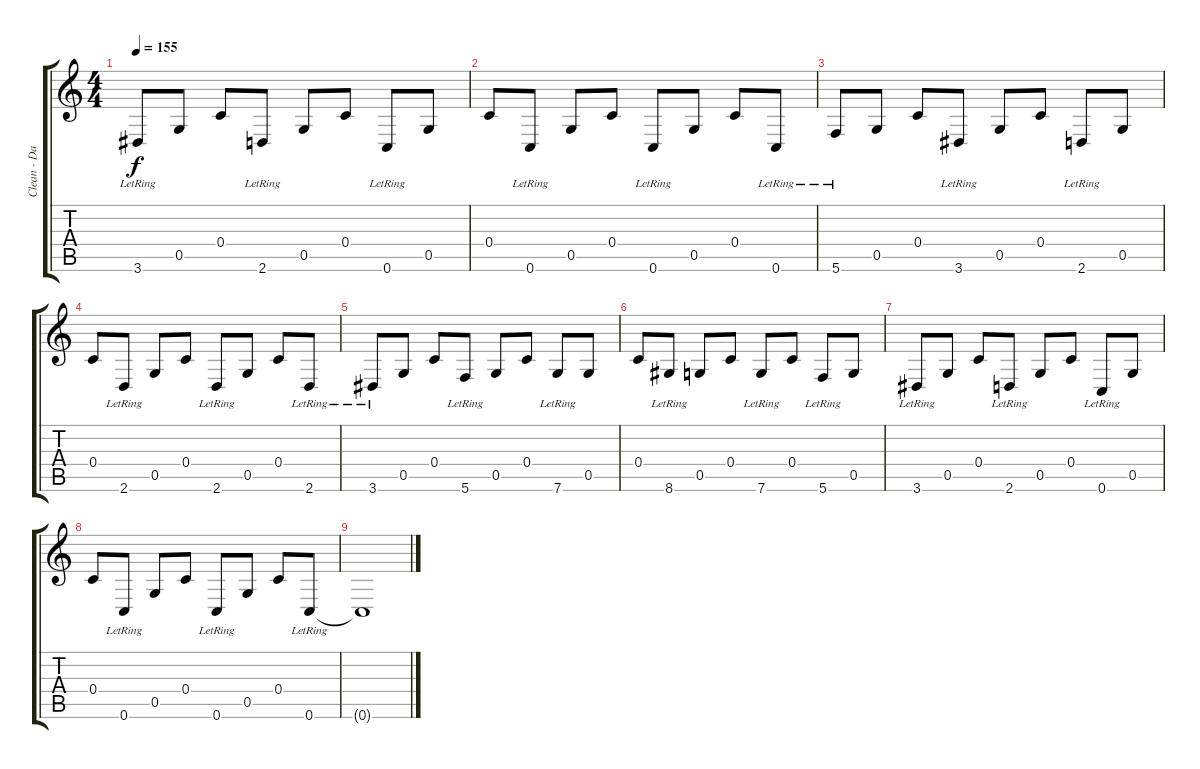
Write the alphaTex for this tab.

\track ("Clean - Daron" "Clean - Da") {instrument electricguitarclean}
\staff {score tabs}
\tuning (D4 A3 F3 C3 G2 C2) {hide}
\ts (4 4)
\tempo 155
\clef g2
\ks c
3.6{lr}.8{dy f} 0.5.8 0.4.8 2.6{lr}.8 0.5.8 0.4.8 0.6{lr}.8 0.5.8 |
0.4.8 0.6{lr}.8 0.5.8 0.4.8 0.6{lr}.8 0.5.8 0.4.8 0.6{lr}.8 |
5.6{lr}.8 0.5.8 0.4.8 3.6{lr}.8 0.5.8 0.4.8 2.6{lr}.8 0.5.8 |
0.4.8 2.6{lr}.8 0.5.8 0.4.8 2.6{lr}.8 0.5.8 0.4.8 2.6{lr}.8 |
3.6{lr}.8 0.5.8 0.4.8 5.6{lr}.8 0.5.8 0.4.8 7.6{lr}.8 0.5.8 |
0.4.8 8.6{lr}.8 0.5.8 0.4.8 7.6{lr}.8 0.4.8 5.6{lr}.8 0.5.8 |
3.6{lr}.8 0.5.8 0.4.8 2.6{lr}.8 0.5.8 0.4.8 0.6{lr}.8 0.5.8 |
0.4.8 0.6{lr}.8 0.5.8 0.4.8 0.6{lr}.8 0.5.8 0.4.8 0.6{lr}.8 |
0.6{t}.1
